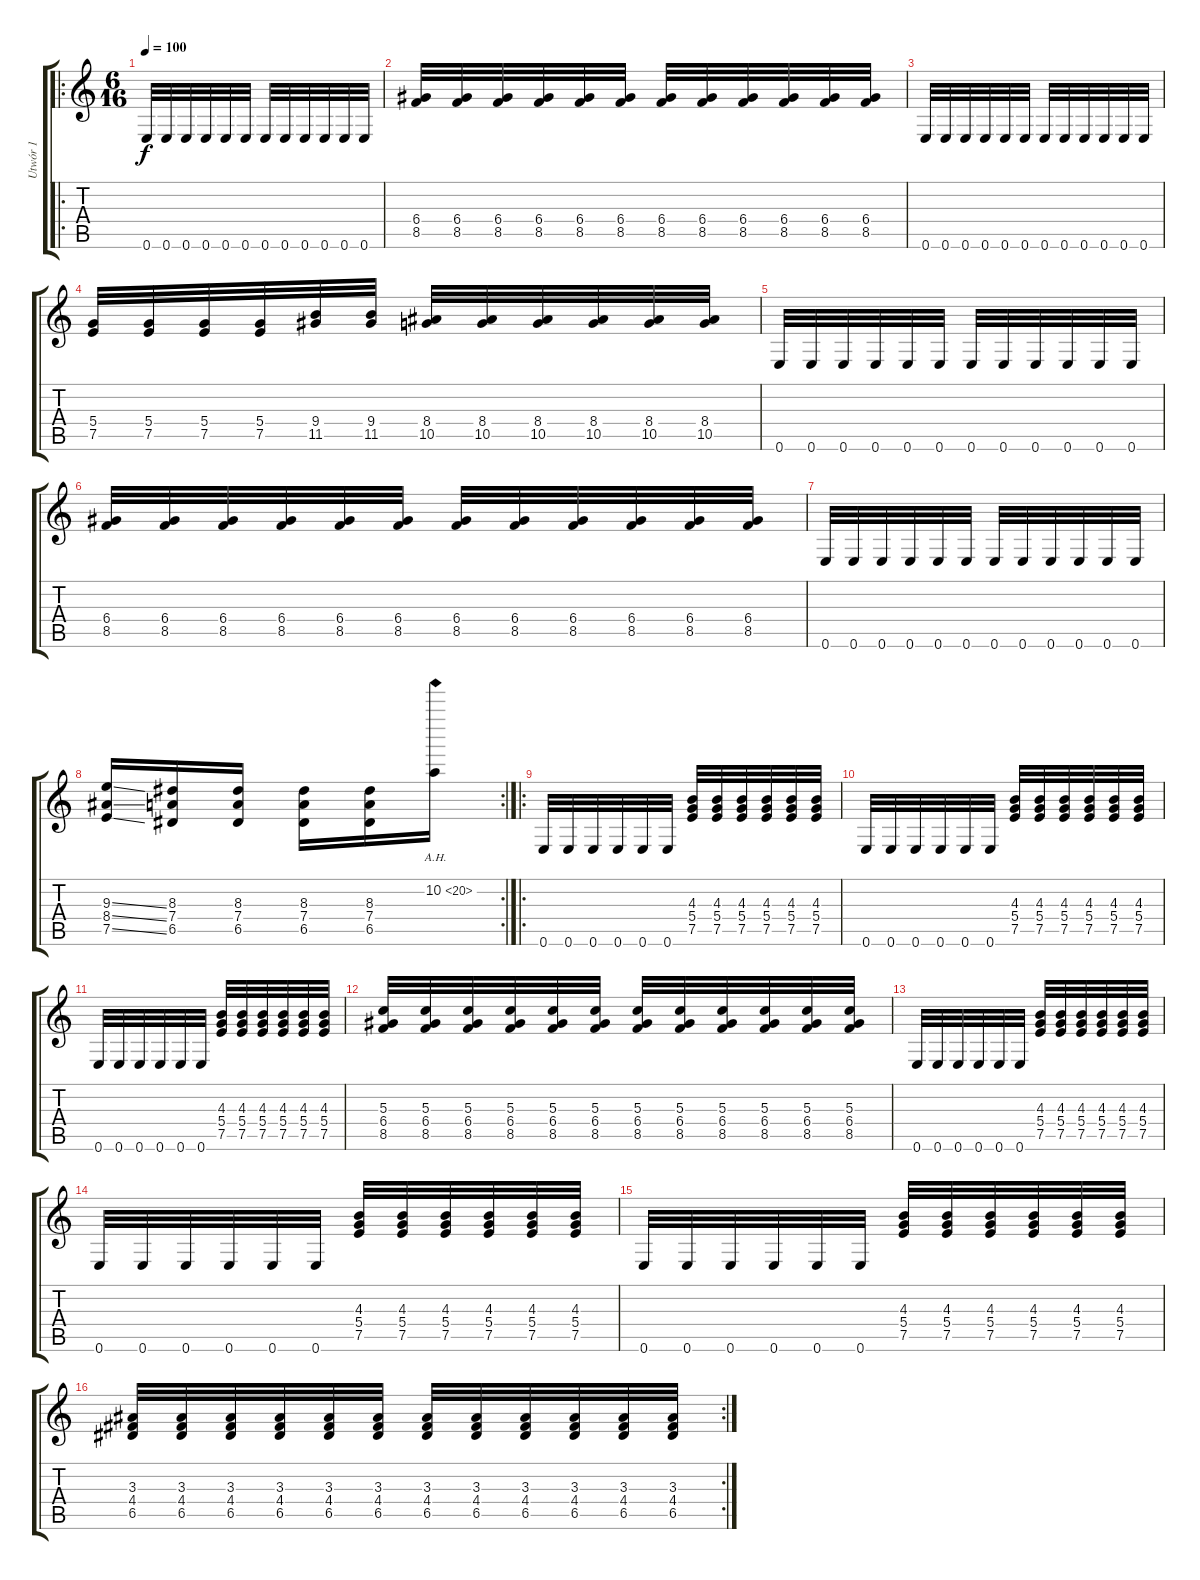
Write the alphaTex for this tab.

\track ("Utwór 1" "Utwór 1") {instrument acousticguitarnylon}
\staff {score tabs}
\tuning (E4 B3 G3 D3 A2 E2) {hide}
\ro
\ts (6 16)
\tempo 100
\clef g2
\ks c
0.6.32{dy f} 0.6.32 0.6.32 0.6.32 0.6.32 0.6.32 0.6.32 0.6.32 0.6.32 0.6.32 0.6.32 0.6.32 |
(6.4 8.5).32 (6.4 8.5).32 (6.4 8.5).32 (6.4 8.5).32 (6.4 8.5).32 (6.4 8.5).32 (6.4 8.5).32 (6.4 8.5).32 (6.4 8.5).32 (6.4 8.5).32 (6.4 8.5).32 (6.4 8.5).32 |
0.6.32 0.6.32 0.6.32 0.6.32 0.6.32 0.6.32 0.6.32 0.6.32 0.6.32 0.6.32 0.6.32 0.6.32 |
(5.4 7.5).32 (5.4 7.5).32 (5.4 7.5).32 (5.4 7.5).32 (9.4 11.5).32 (9.4 11.5).32 (8.4 10.5).32 (8.4 10.5).32 (8.4 10.5).32 (8.4 10.5).32 (8.4 10.5).32 (8.4 10.5).32 |
0.6.32 0.6.32 0.6.32 0.6.32 0.6.32 0.6.32 0.6.32 0.6.32 0.6.32 0.6.32 0.6.32 0.6.32 |
(6.4 8.5).32 (6.4 8.5).32 (6.4 8.5).32 (6.4 8.5).32 (6.4 8.5).32 (6.4 8.5).32 (6.4 8.5).32 (6.4 8.5).32 (6.4 8.5).32 (6.4 8.5).32 (6.4 8.5).32 (6.4 8.5).32 |
0.6.32 0.6.32 0.6.32 0.6.32 0.6.32 0.6.32 0.6.32 0.6.32 0.6.32 0.6.32 0.6.32 0.6.32 |
\rc 2
(9.3{ss} 8.4{ss} 7.5{ss}).16 (8.3 7.4 6.5).16 (8.3 7.4 6.5).16 (8.3 7.4 6.5).16 (8.3 7.4 6.5).16 10.2{ah 10}.16 |
\ro
0.6.32 0.6.32 0.6.32 0.6.32 0.6.32 0.6.32 (4.3 5.4 7.5).32 (4.3 5.4 7.5).32 (4.3 5.4 7.5).32 (4.3 5.4 7.5).32 (4.3 5.4 7.5).32 (4.3 5.4 7.5).32 |
0.6.32 0.6.32 0.6.32 0.6.32 0.6.32 0.6.32 (4.3 5.4 7.5).32 (4.3 5.4 7.5).32 (4.3 5.4 7.5).32 (4.3 5.4 7.5).32 (4.3 5.4 7.5).32 (4.3 5.4 7.5).32 |
0.6.32 0.6.32 0.6.32 0.6.32 0.6.32 0.6.32 (4.3 5.4 7.5).32 (4.3 5.4 7.5).32 (4.3 5.4 7.5).32 (4.3 5.4 7.5).32 (4.3 5.4 7.5).32 (4.3 5.4 7.5).32 |
(5.3 6.4 8.5).32 (5.3 6.4 8.5).32 (5.3 6.4 8.5).32 (5.3 6.4 8.5).32 (5.3 6.4 8.5).32 (5.3 6.4 8.5).32 (5.3 6.4 8.5).32 (5.3 6.4 8.5).32 (5.3 6.4 8.5).32 (5.3 6.4 8.5).32 (5.3 6.4 8.5).32 (5.3 6.4 8.5).32 |
0.6.32 0.6.32 0.6.32 0.6.32 0.6.32 0.6.32 (4.3 5.4 7.5).32 (4.3 5.4 7.5).32 (4.3 5.4 7.5).32 (4.3 5.4 7.5).32 (4.3 5.4 7.5).32 (4.3 5.4 7.5).32 |
0.6.32 0.6.32 0.6.32 0.6.32 0.6.32 0.6.32 (4.3 5.4 7.5).32 (4.3 5.4 7.5).32 (4.3 5.4 7.5).32 (4.3 5.4 7.5).32 (4.3 5.4 7.5).32 (4.3 5.4 7.5).32 |
0.6.32 0.6.32 0.6.32 0.6.32 0.6.32 0.6.32 (4.3 5.4 7.5).32 (4.3 5.4 7.5).32 (4.3 5.4 7.5).32 (4.3 5.4 7.5).32 (4.3 5.4 7.5).32 (4.3 5.4 7.5).32 |
\rc 2
(3.3 4.4 6.5).32 (3.3 4.4 6.5).32 (3.3 4.4 6.5).32 (3.3 4.4 6.5).32 (3.3 4.4 6.5).32 (3.3 4.4 6.5).32 (3.3 4.4 6.5).32 (3.3 4.4 6.5).32 (3.3 4.4 6.5).32 (3.3 4.4 6.5).32 (3.3 4.4 6.5).32 (3.3 4.4 6.5).32
